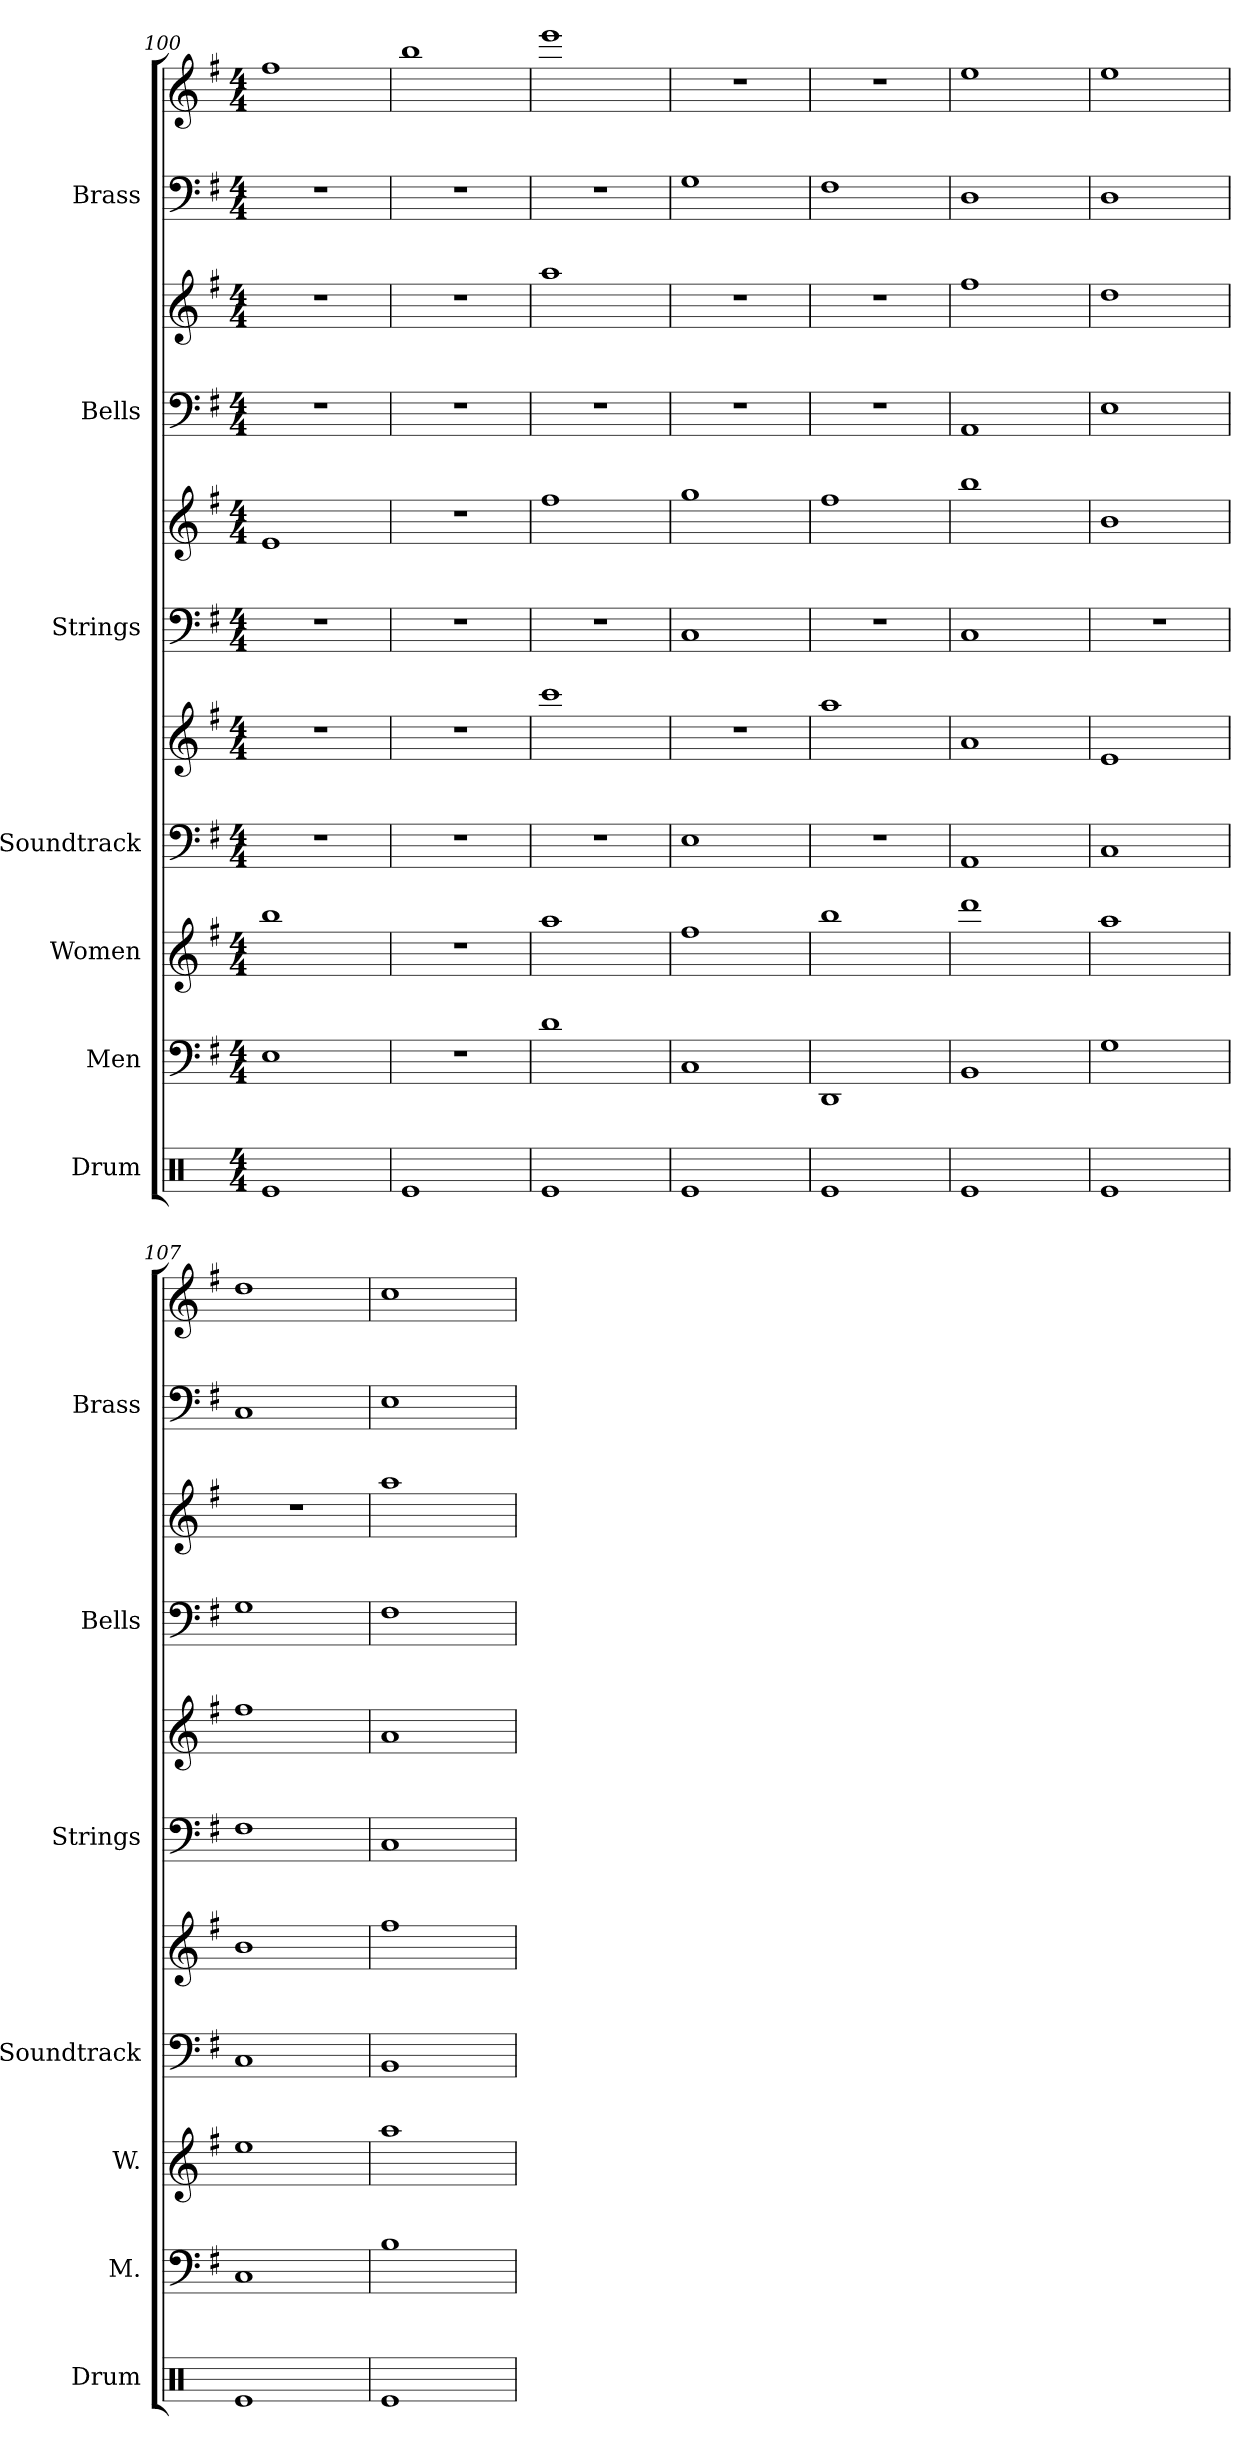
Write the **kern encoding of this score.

**kern	**kern	**kern	**kern	**kern	**kern	**kern	**kern	**kern	**kern	**kern
*part7	*part6	*part5	*part4	*part4	*part3	*part3	*part2	*part2	*part1	*part1
*staff11	*staff10	*staff9	*staff8	*staff7	*staff6	*staff5	*staff4	*staff3	*staff2	*staff1
*I"Drum	*I"Men	*I"Women	*I"Soundtrack	*	*I"Strings	*	*I"Bells	*	*I"Brass	*
*I'Drum	*I'M.	*I'W.	*I'Soundtrack	*	*I'Strings	*	*I'Bells	*	*I'Brass	*
*clefX	*clefF4	*clefG2	*clefF4	*clefG2	*clefF4	*clefG2	*clefF4	*clefG2	*clefF4	*clefG2
*k[]	*k[f#]	*k[f#]	*k[f#]	*k[f#]	*k[f#]	*k[f#]	*k[f#]	*k[f#]	*k[f#]	*k[f#]
*M4/4	*M4/4	*M4/4	*M4/4	*M4/4	*M4/4	*M4/4	*M4/4	*M4/4	*M4/4	*M4/4
=100	=100	=100	=100	=100	=100	=100	=100	=100	=100	=100
1Re	1E	1bb	1r	1r	1r	1e	1r	1r	1r	1ff#
=101	=101	=101	=101	=101	=101	=101	=101	=101	=101	=101
1Re	1r	1r	1r	1r	1r	1r	1r	1r	1r	1bb
=102	=102	=102	=102	=102	=102	=102	=102	=102	=102	=102
1Re	1d	1aa	1r	1ccc	1r	1ff#	1r	1aa	1r	1eee
=103	=103	=103	=103	=103	=103	=103	=103	=103	=103	=103
1Re	1C	1ff#	1E	1r	1C	1gg	1r	1r	1G	1r
=104	=104	=104	=104	=104	=104	=104	=104	=104	=104	=104
1Re	1DD	1bb	1r	1aa	1r	1ff#	1r	1r	1F#	1r
=105	=105	=105	=105	=105	=105	=105	=105	=105	=105	=105
1Re	1BB	1ddd	1AA	1a	1C	1bb	1AA	1ff#	1D	1ee
!!LO:PB:g=z
=106	=106	=106	=106	=106	=106	=106	=106	=106	=106	=106
1Re	1G	1aa	1C	1e	1r	1b	1E	1dd	1D	1ee
=107	=107	=107	=107	=107	=107	=107	=107	=107	=107	=107
1Re	1C	1ee	1C	1b	1F#	1ff#	1G	1r	1C	1dd
=108	=108	=108	=108	=108	=108	=108	=108	=108	=108	=108
1Re	1B	1aa	1BB	1ff#	1C	1a	1F#	1aa	1E	1cc
=	=	=	=	=	=	=	=	=	=	=
*-	*-	*-	*-	*-	*-	*-	*-	*-	*-	*-
